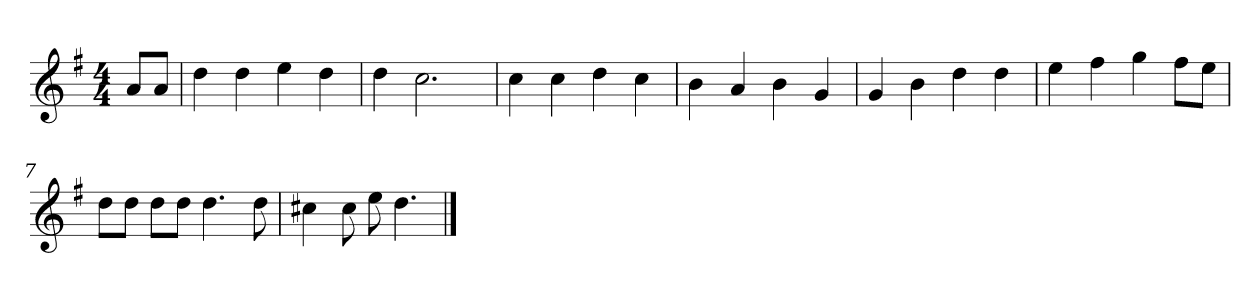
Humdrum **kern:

**kern
*part1
*staff1
*k[f#]
*M4/4
*MM120
=
8aL
8aJ
=1
4dd
4dd
4ee
4dd
=2
4dd
2.cc
=3
4cc
4cc
4dd
4cc
=4
4b
4a
4b
4g
=5
4g
4b
4dd
4dd
=6
4ee
4ff#
4gg
8ff#L
8eeJ
=7
8ddL
8ddJ
8ddL
8ddJ
4.dd
8dd
=8
4cc#X
8cc#
8ee
4.dd
==
*-
